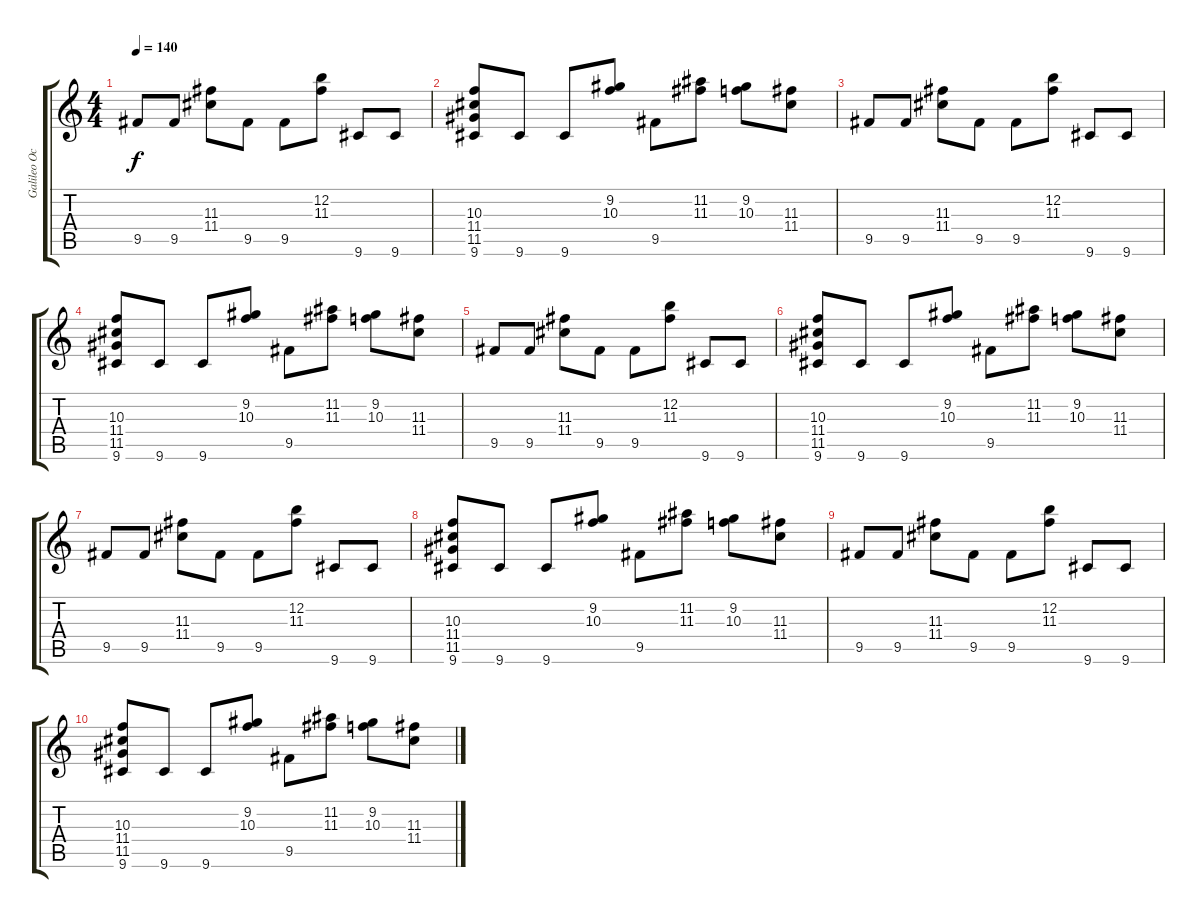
\track ("Galileo Ochoa" "Galileo Oc") {instrument overdrivenguitar}
\staff {score tabs}
\tuning (E4 B3 G3 D3 A2 E2) {hide}
\ts (4 4)
\tempo 140
\clef g2
\ks c
9.5.8{dy f} 9.5.8 (11.3 11.4).8 9.5.8 9.5.8 (12.2 11.3).8 9.6.8 9.6.8 |
(10.3 11.4 11.5 9.6).8 9.6.8 9.6.8 (9.2 10.3).8 9.5.8 (11.2 11.3).8 (9.2 10.3).8 (11.3 11.4).8 |
9.5.8 9.5.8 (11.3 11.4).8 9.5.8 9.5.8 (12.2 11.3).8 9.6.8 9.6.8 |
(10.3 11.4 11.5 9.6).8 9.6.8 9.6.8 (9.2 10.3).8 9.5.8 (11.2 11.3).8 (9.2 10.3).8 (11.3 11.4).8 |
9.5.8 9.5.8 (11.3 11.4).8 9.5.8 9.5.8 (12.2 11.3).8 9.6.8 9.6.8 |
(10.3 11.4 11.5 9.6).8 9.6.8 9.6.8 (9.2 10.3).8 9.5.8 (11.2 11.3).8 (9.2 10.3).8 (11.3 11.4).8 |
9.5.8 9.5.8 (11.3 11.4).8 9.5.8 9.5.8 (12.2 11.3).8 9.6.8 9.6.8 |
(10.3 11.4 11.5 9.6).8 9.6.8 9.6.8 (9.2 10.3).8 9.5.8 (11.2 11.3).8 (9.2 10.3).8 (11.3 11.4).8 |
9.5.8 9.5.8 (11.3 11.4).8 9.5.8 9.5.8 (12.2 11.3).8 9.6.8 9.6.8 |
(10.3 11.4 11.5 9.6).8 9.6.8 9.6.8 (9.2 10.3).8 9.5.8 (11.2 11.3).8 (9.2 10.3).8 (11.3 11.4).8
